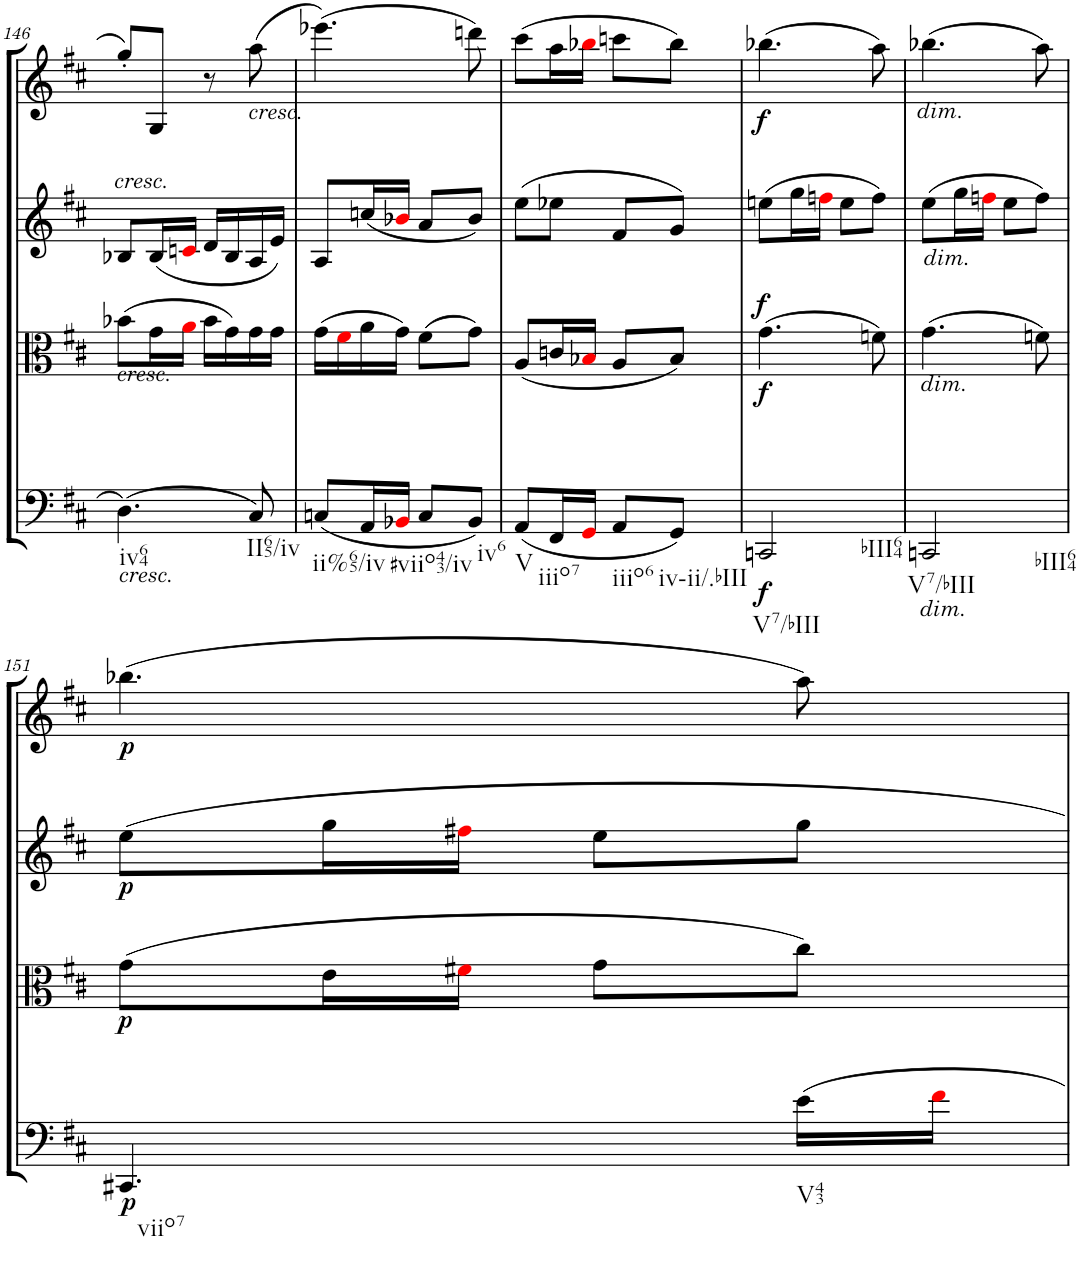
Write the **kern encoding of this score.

**kern	**dynam	**kern	**dynam	**kern	**dynam	**kern	**dynam
*part4	*part4	*part3	*part3	*part2	*part2	*part1	*part1
*staff4	*staff4	*staff3	*staff3	*staff2	*staff2	*staff1	*staff1
*I"Cello	*	*I"Viola	*	*I"2nd Violin	*	*I"1st Violin	*
*	*	*I'Vla	*	*I'Vln	*	*I'Vln	*
!!LO:PB:g=z
*clefC4	*	*clefC3	*	*clefG2	*	*clefG2	*
*k[f#c#]	*	*k[f#c#]	*	*k[f#c#]	*	*k[f#c#]	*
*M2/4	*	*M2/4	*	*M2/4	*	*M2/4	*
=146	=146	=146	=146	=146	=146	=146	=146
!	!	!	!	!LO:TX:a:i:t=cresc.	!	!	!
!	!	!LO:TX:a:i:t=cresc.	!	!	!	!	!
!LO:TX:b:i:t=cresc.	!	!	!	!	!	!	!
!LO:TX:b:t=iv64	!	!	!	!	!	!	!
(4.D\	.	(8b-X\L	.	8B-X/L	.	8gg'/L	.
.	.	16g\L	.	(16B-/L	.	8G/J	.
.	.	16ai\JJ	.	16cni/JJ	.	.	.
.	.	16b-\LL	.	16d/LL	.	8r	.
.	.	16g\)	.	16B-/	.	.	.
!	!	!	!	!	!	!LO:TX:b:i:t=cresc.	!
!LO:TX:b:t=II65/iv	!	!	!	!	!	!	!
8C#/)	.	16g\	.	16A/	.	(8aa\	.
.	.	16g\JJ	.	16e/JJ)	.	.	.
=147	=147	=147	=147	=147	=147	=147	=147
!LO:TX:b:t=ii%65/iv	!	!	!	!	!	!	!
(8Cn/L	.	(16g\LL	.	8A/L	.	(4.eee-X\)	.
.	.	16f#i\	.	.	.	.	.
16AA/L	.	16a\	.	(16ccn/L	.	.	.
16BB-Xi/JJ	.	16g\JJ)	.	16b-Xi/JJ	.	.	.
!LO:TX:b:t=#viio43/iv	!	!	!	!	!	!	!
8C/L	.	(8f#\L	.	8a/L	.	.	.
!LO:TX:b:t=iv6	!	!	!	!	!	!	!
8BB-/J)	.	8g\J)	.	8b-/J)	.	8dddn\)	.
=148	=148	=148	=148	=148	=148	=148	=148
!LO:TX:b:t=V	!	!	!	!	!	!	!
(8AA/L	.	(8A/L	.	(8ee\L	.	(8ccc#\L	.
!LO:TX:b:t=iiio7	!	!	!	!	!	!	!
16FF#/L	.	16cn/L	.	8ee-X\J	.	16aa\L	.
16GGi/JJ	.	16B-Xi/JJ	.	.	.	16bb-Xi\JJ	.
!LO:TX:b:t=iiio6	!	!	!	!	!	!	!
8AA/L	.	8A/L	.	8f#/L	.	8cccn\L	.
!LO:TX:b:t=iv-ii/.bIII	!	!	!	!	!	!	!
8GG/J)	.	8B-/J)	.	8g/J)	.	8bb-\J)	.
=149	=149	=149	=149	=149	=149	=149	=149
!LO:TX:b:t=V7/bIII	!	!	!	!	!	!	!
!LO:TX:b:t=bIII64	!	!	!	!	!	!	!
!	!LO:DY:b	!	!LO:DY:a	!	!	!	!
!	!	!	!LO:DY:n=1:b	!	!	!	!LO:DY:b
2CCn/	f	(4.g\	f f	(8een\L	.	(4.bb-X\	f
.	.	.	.	16gg\L	.	.	.
.	.	.	.	16ffni\JJ	.	.	.
.	.	.	.	8ee\L	.	.	.
.	.	8fn\)	.	8ff\J)	.	8aa\)	.
=150	=150	=150	=150	=150	=150	=150	=150
!	!	!	!	!	!	!LO:TX:a:i:t=dim.	!
!	!	!	!	!LO:TX:b:i:t=dim.	!	!	!
!	!	!LO:TX:a:i:t=dim.	!	!	!	!	!
!LO:TX:b:i:t=dim.	!	!	!	!	!	!	!
!LO:TX:b:t=V7/bIII	!	!	!	!	!	!	!
!LO:TX:b:t=bIII64	!	!	!	!	!	!	!
2CCn/	.	(4.g\	.	(8ee\L	.	(4.bb-X\	.
.	.	.	.	16gg\L	.	.	.
.	.	.	.	16ffni\JJ	.	.	.
.	.	.	.	8ee\L	.	.	.
.	.	8fn\)	.	8ff\J)	.	8aa\)	.
!!LO:LB:g=z
=151	=151	=151	=151	=151	=151	=151	=151
!LO:TX:b:t=viio7	!	!	!	!	!	!	!
!	!LO:DY:b	!	!LO:DY:b	!	!LO:DY:b	!	!LO:DY:b
4.CC#X/	p	(8g\L	p	8ee\L	p	(4.bb-X\	p
.	.	16e\L	.	16gg\L	.	.	.
.	.	16f#Xi\JJ	.	16ff#Xi\JJ	.	.	.
.	.	8g\L	.	8ee\L	.	.	.
!LO:TX:b:t=V43	!	!	!	!	!	!	!
16e\LL	.	8cc#\J)	.	8gg\J	.	8aa\)	.
16f#i\JJ	.	.	.	.	.	.	.
=	=	=	=	=	=	=	=
*-	*-	*-	*-	*-	*-	*-	*-
